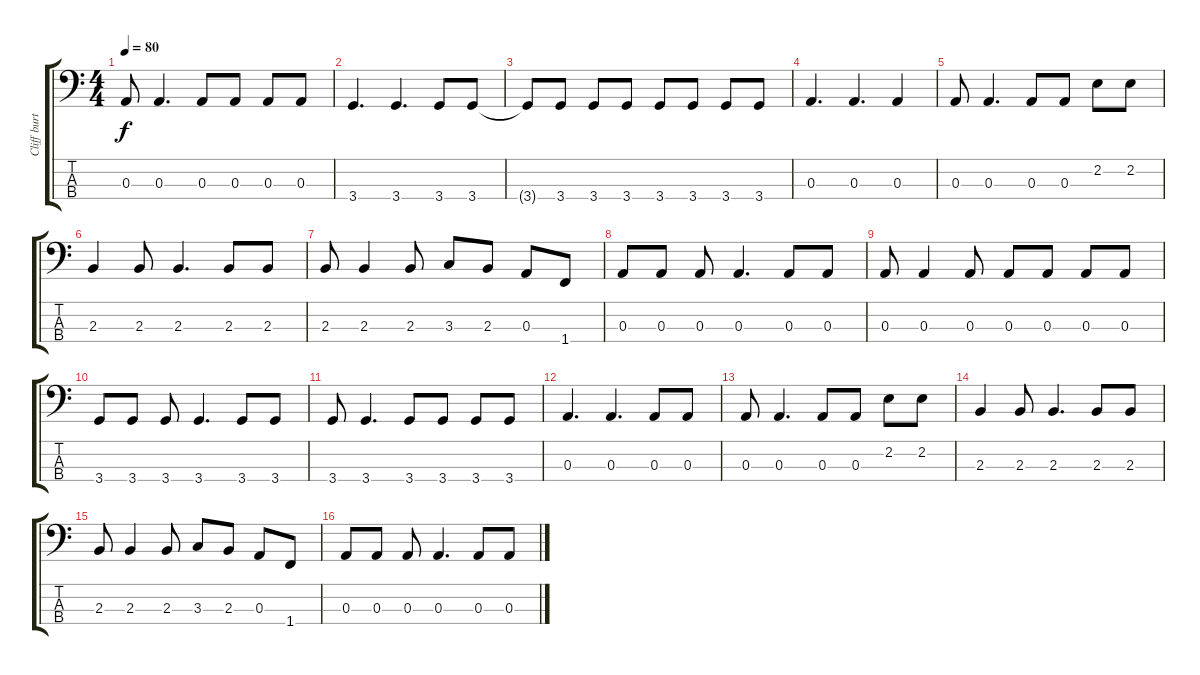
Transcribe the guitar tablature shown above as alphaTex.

\track ("Cliff burton" "Cliff burt") {instrument electricbassfinger}
\staff {score tabs}
\tuning (G2 D2 A1 E1) {hide}
\ts (4 4)
\tempo 80
\clef f4
\ks c
0.3{t}.8{dy f} 0.3.4{d} 0.3.8 0.3.8 0.3.8 0.3.8 |
3.4.4{d} 3.4.4{d} 3.4.8 3.4.8 |
3.4{t}.8 3.4.8 3.4.8 3.4.8 3.4.8 3.4.8 3.4.8 3.4.8 |
0.3.4{d} 0.3.4{d} 0.3.4 |
0.3.8 0.3.4{d} 0.3.8 0.3.8 2.2.8 2.2.8 |
2.3.4 2.3.8 2.3.4{d} 2.3.8 2.3.8 |
2.3.8 2.3.4 2.3.8 3.3.8 2.3.8 0.3.8 1.4.8 |
0.3.8 0.3.8 0.3.8 0.3.4{d} 0.3.8 0.3.8 |
0.3.8 0.3.4 0.3.8 0.3.8 0.3.8 0.3.8 0.3.8 |
3.4.8 3.4.8 3.4.8 3.4.4{d} 3.4.8 3.4.8 |
3.4.8 3.4.4{d} 3.4.8 3.4.8 3.4.8 3.4.8 |
0.3.4{d} 0.3.4{d} 0.3.8 0.3.8 |
0.3.8 0.3.4{d} 0.3.8 0.3.8 2.2.8 2.2.8 |
2.3.4 2.3.8 2.3.4{d} 2.3.8 2.3.8 |
2.3.8 2.3.4 2.3.8 3.3.8 2.3.8 0.3.8 1.4.8 |
0.3.8 0.3.8 0.3.8 0.3.4{d} 0.3.8 0.3.8
